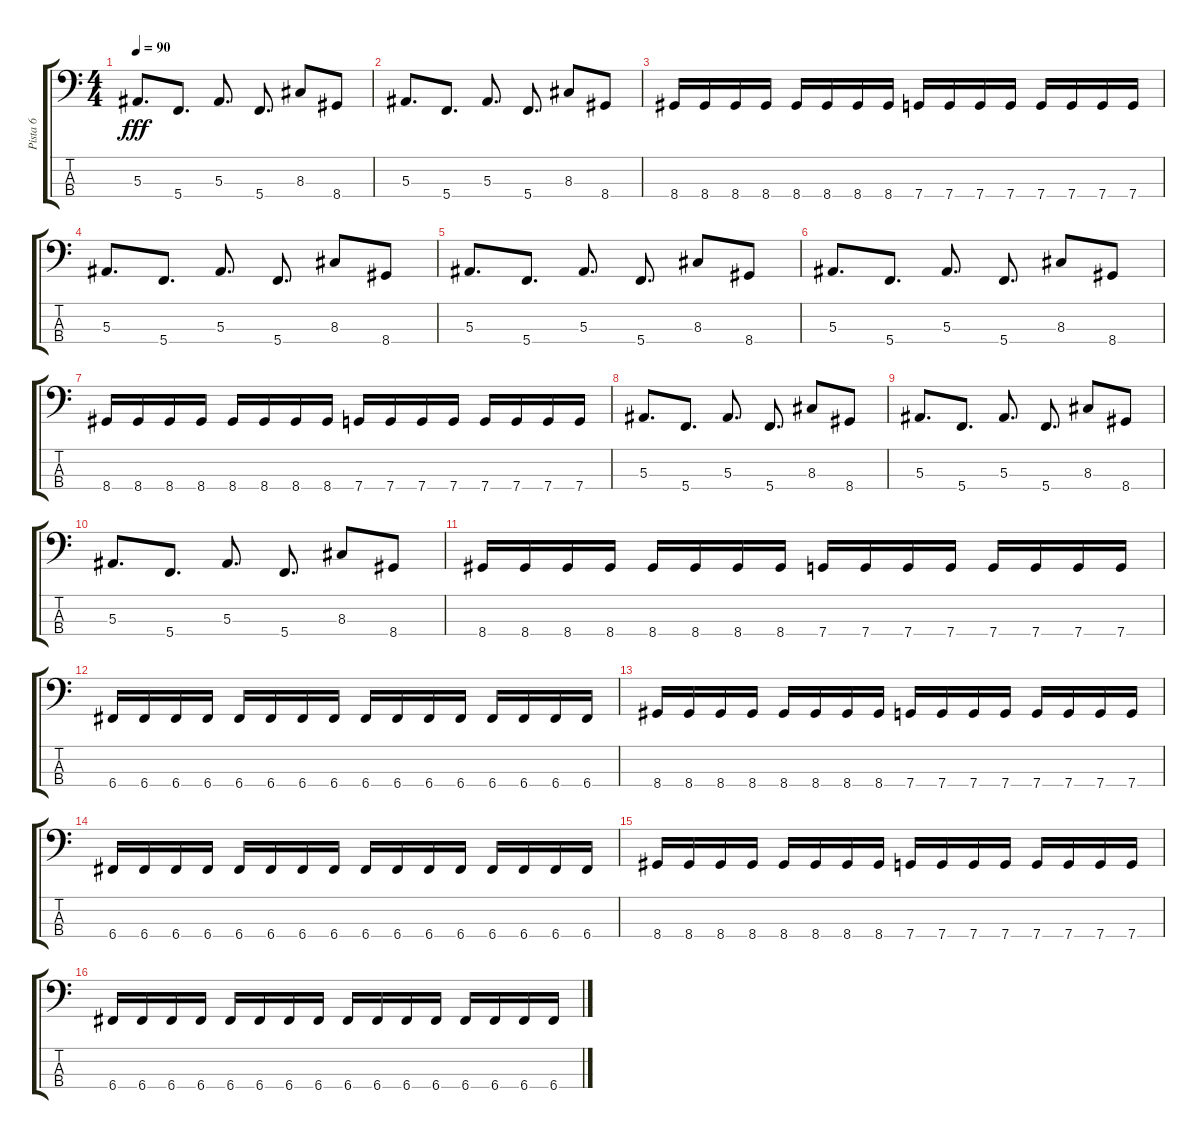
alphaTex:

\track ("Pista 6" "Pista 6") {instrument electricbassfinger}
\staff {score tabs}
\tuning (Eb2 Bb1 F1 C1) {hide}
\ts (4 4)
\tempo 90
\clef f4
\ks c
5.3.8{d dy fff} 5.4.8{d} 5.3.8{d} 5.4.8{d} 8.3.8 8.4.8 |
5.3.8{d} 5.4.8{d} 5.3.8{d} 5.4.8{d} 8.3.8 8.4.8 |
8.4.16 8.4.16 8.4.16 8.4.16 8.4.16 8.4.16 8.4.16 8.4.16 7.4.16 7.4.16 7.4.16 7.4.16 7.4.16 7.4.16 7.4.16 7.4.16 |
5.3.8{d} 5.4.8{d} 5.3.8{d} 5.4.8{d} 8.3.8 8.4.8 |
5.3.8{d} 5.4.8{d} 5.3.8{d} 5.4.8{d} 8.3.8 8.4.8 |
5.3.8{d} 5.4.8{d} 5.3.8{d} 5.4.8{d} 8.3.8 8.4.8 |
8.4.16 8.4.16 8.4.16 8.4.16 8.4.16 8.4.16 8.4.16 8.4.16 7.4.16 7.4.16 7.4.16 7.4.16 7.4.16 7.4.16 7.4.16 7.4.16 |
5.3.8{d} 5.4.8{d} 5.3.8{d} 5.4.8{d} 8.3.8 8.4.8 |
5.3.8{d} 5.4.8{d} 5.3.8{d} 5.4.8{d} 8.3.8 8.4.8 |
5.3.8{d} 5.4.8{d} 5.3.8{d} 5.4.8{d} 8.3.8 8.4.8 |
8.4.16 8.4.16 8.4.16 8.4.16 8.4.16 8.4.16 8.4.16 8.4.16 7.4.16 7.4.16 7.4.16 7.4.16 7.4.16 7.4.16 7.4.16 7.4.16 |
6.4.16 6.4.16 6.4.16 6.4.16 6.4.16 6.4.16 6.4.16 6.4.16 6.4.16 6.4.16 6.4.16 6.4.16 6.4.16 6.4.16 6.4.16 6.4.16 |
8.4.16 8.4.16 8.4.16 8.4.16 8.4.16 8.4.16 8.4.16 8.4.16 7.4.16 7.4.16 7.4.16 7.4.16 7.4.16 7.4.16 7.4.16 7.4.16 |
6.4.16 6.4.16 6.4.16 6.4.16 6.4.16 6.4.16 6.4.16 6.4.16 6.4.16 6.4.16 6.4.16 6.4.16 6.4.16 6.4.16 6.4.16 6.4.16 |
8.4.16 8.4.16 8.4.16 8.4.16 8.4.16 8.4.16 8.4.16 8.4.16 7.4.16 7.4.16 7.4.16 7.4.16 7.4.16 7.4.16 7.4.16 7.4.16 |
6.4.16 6.4.16 6.4.16 6.4.16 6.4.16 6.4.16 6.4.16 6.4.16 6.4.16 6.4.16 6.4.16 6.4.16 6.4.16 6.4.16 6.4.16 6.4.16
